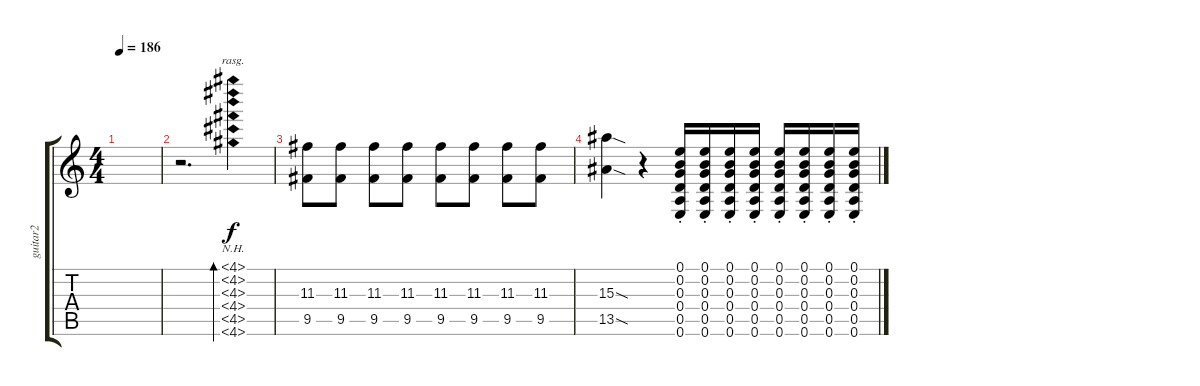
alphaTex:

\track ("guitar2" "guitar2") {instrument overdrivenguitar}
\staff {score tabs}
\tuning (E4 B3 G3 D3 A2 E2) {hide}
\ts (4 4)
\tempo 186
\clef g2
\ks c
|
r.2{d} (4.1{nh} 4.2{nh} 4.3{nh} 4.4{nh} 4.5{nh} 4.6{nh}).4{bd 480 rasg ii} |
(11.3 9.5).8 (11.3 9.5).8 (11.3 9.5).8 (11.3 9.5).8 (11.3 9.5).8 (11.3 9.5).8 (11.3 9.5).8 (11.3 9.5).8 |
(15.3{sod} 13.5{sod}).4 r.4 (0.1{st} 0.2{st} 0.3{st} 0.4{st} 0.5{st} 0.6{st}).16 (0.1{st} 0.2{st} 0.3{st} 0.4{st} 0.5{st} 0.6{st}).16 (0.1{st} 0.2{st} 0.3{st} 0.4{st} 0.5{st} 0.6{st}).16 (0.1{st} 0.2{st} 0.3{st} 0.4{st} 0.5{st} 0.6{st}).16 (0.1{st} 0.2{st} 0.3{st} 0.4{st} 0.5{st} 0.6{st}).16 (0.1{st} 0.2{st} 0.3{st} 0.4{st} 0.5{st} 0.6{st}).16 (0.1{st} 0.2{st} 0.3{st} 0.4{st} 0.5{st} 0.6{st}).16 (0.1{st} 0.2{st} 0.3{st} 0.4{st} 0.5{st} 0.6{st}).16
